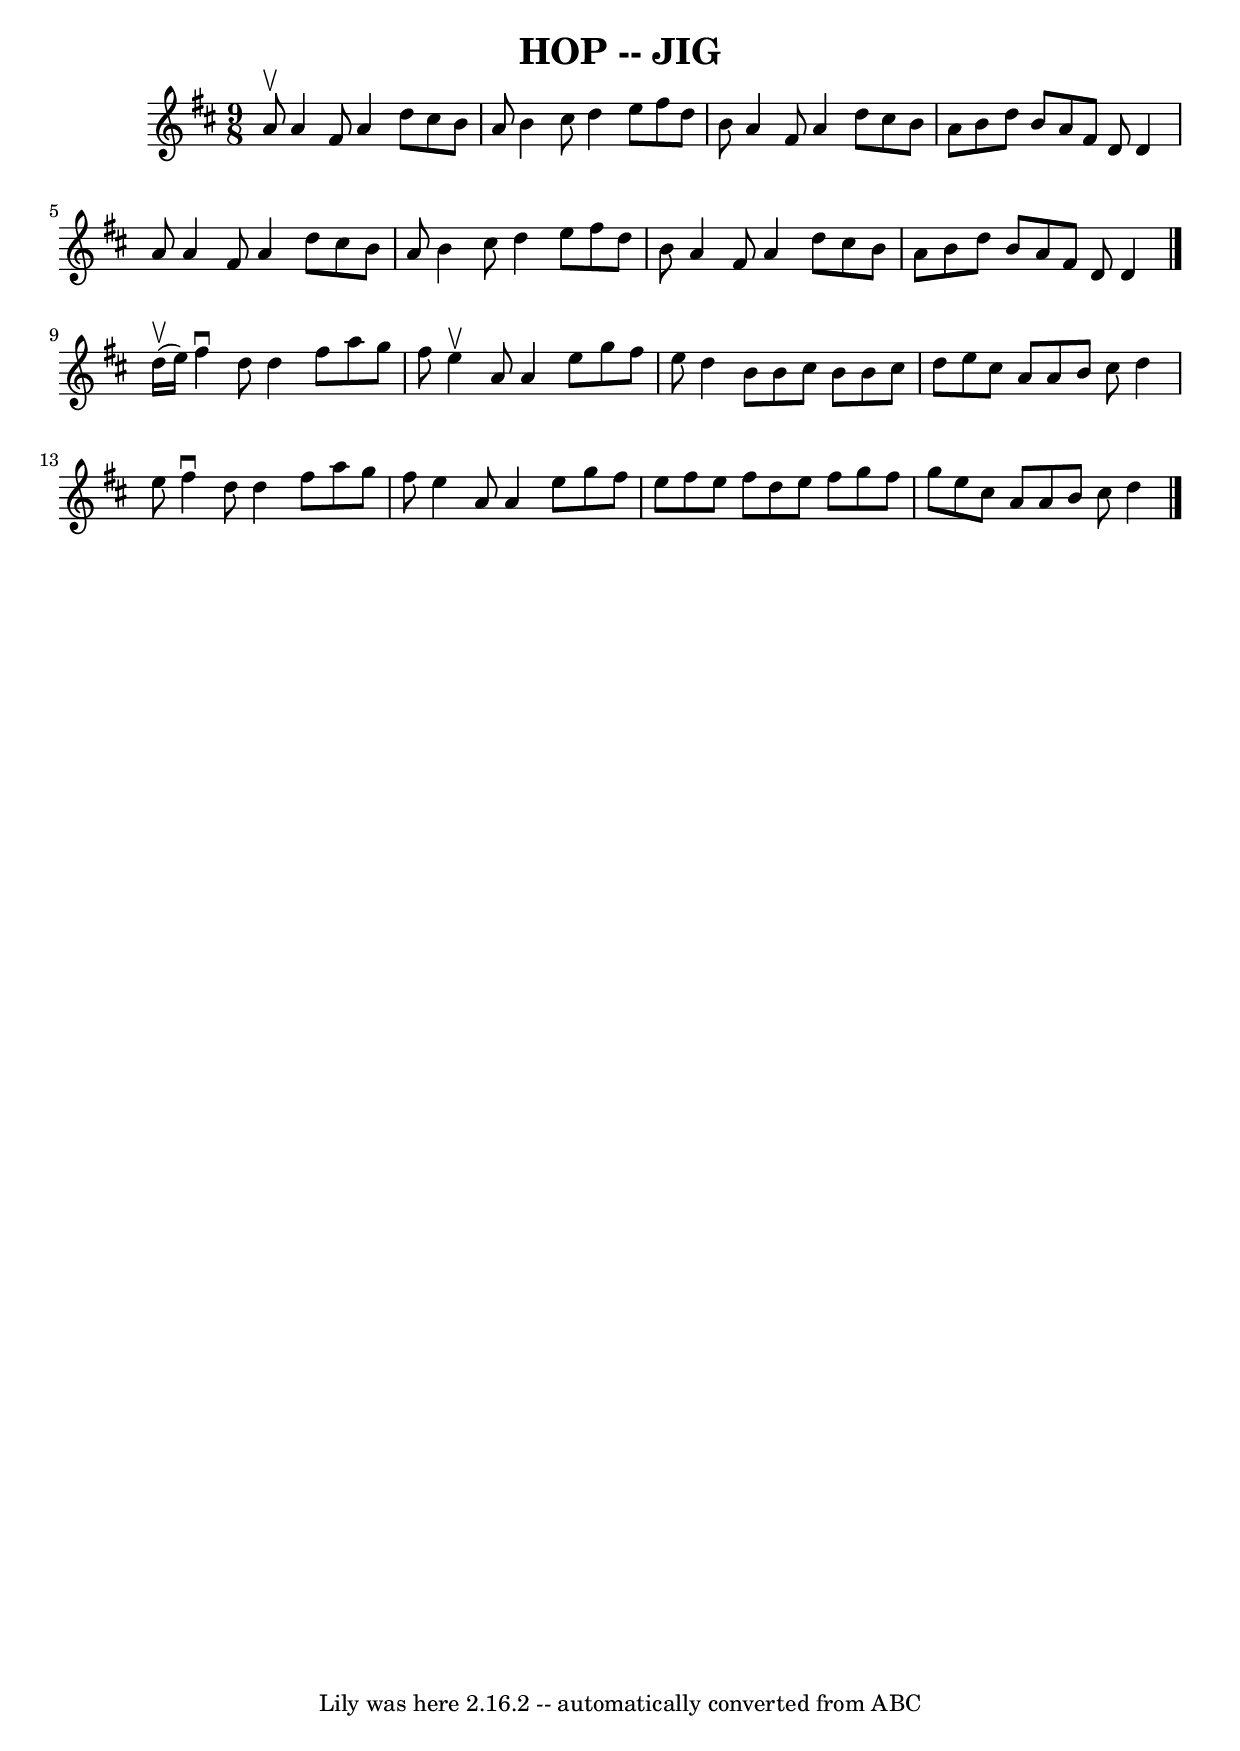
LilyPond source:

\version "2.7.40"
\include "Mammoth.ily"
\header {
	%% book = "Ryan's Mammoth Collection of Fiddle Tunes"
	crossRefNumber = "1"
	footnotes = ""
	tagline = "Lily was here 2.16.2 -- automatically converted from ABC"
	title = "HOP -- JIG"
}
voicedefault =  {


\time 9/8 \key d \major a'8^\upbow       |
 a'4 fis'8 a'4    
d''8 cis''8 b'8 a'8    |
 b'4 cis''8 d''4 e''8    
fis''8 d''8 b'8    |
 a'4 fis'8 a'4 d''8 cis''8    
b'8 a'8    |
 b'8 d''8 b'8 a'8 fis'8 d'8 d'4    
a'8        |
 a'4 fis'8 a'4 d''8 cis''8 b'8 a'8    
|
 b'4 cis''8 d''4 e''8 fis''8 d''8 b'8    |
   
a'4 fis'8 a'4 d''8 cis''8 b'8 a'8    |
 b'8 d''8   
 b'8 a'8 fis'8 d'8 d'4    \bar "|." d''16 (^\upbow e''16  
-)       |
 fis''4^\downbow d''8 d''4 fis''8 a''8 g''8   
 fis''8    |
 e''4^\upbow a'8 a'4 e''8 g''8 fis''8    
e''8    |
 d''4 b'8 b'8 cis''8 b'8 b'8 cis''8 d''8 
   |
 e''8 cis''8 a'8 a'8 b'8 cis''8 d''4 e''8     
   |
 fis''4^\downbow d''8 d''4 fis''8 a''8 g''8    
fis''8    |
 e''4 a'8 a'4 e''8 g''8 fis''8 e''8    
|
 fis''8 e''8 fis''8 d''8 e''8 fis''8 g''8 fis''8 
 g''8    |
 e''8 cis''8 a'8 a'8 b'8 cis''8 d''4    
\bar "|."   
}

\score{
    <<

	\context Staff="default"
	{
	    \voicedefault 
	}

    >>
	\layout {
	}
	\midi {}
}
